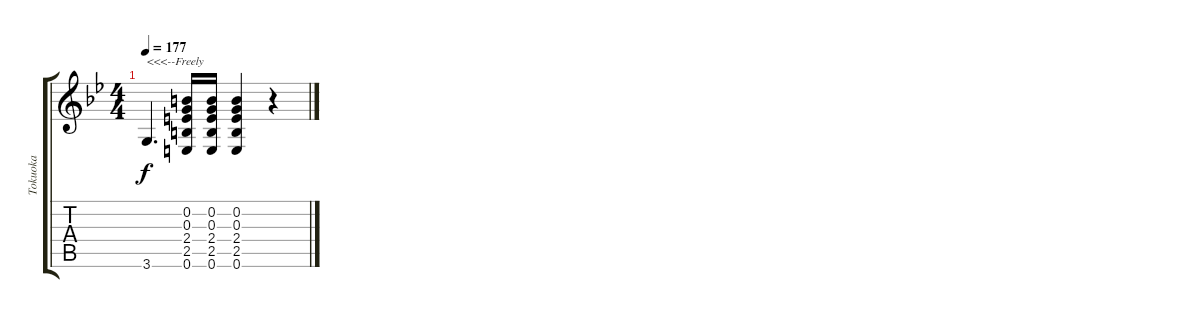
\track ("Tokuoka" "Tokuoka") {instrument acousticguitarsteel}
\staff {score tabs}
\tuning (E4 B3 G3 D3 A2 E2) {hide}
\ts (4 4)
\tempo 177
\clef g2
\ks bb
3.6.4{d txt "<<<--Freely" dy f} (0.2 0.3 2.4 2.5 0.6).16 (0.2 0.3 2.4 2.5 0.6).16 (0.2 0.3 2.4 2.5 0.6).4 r.4
